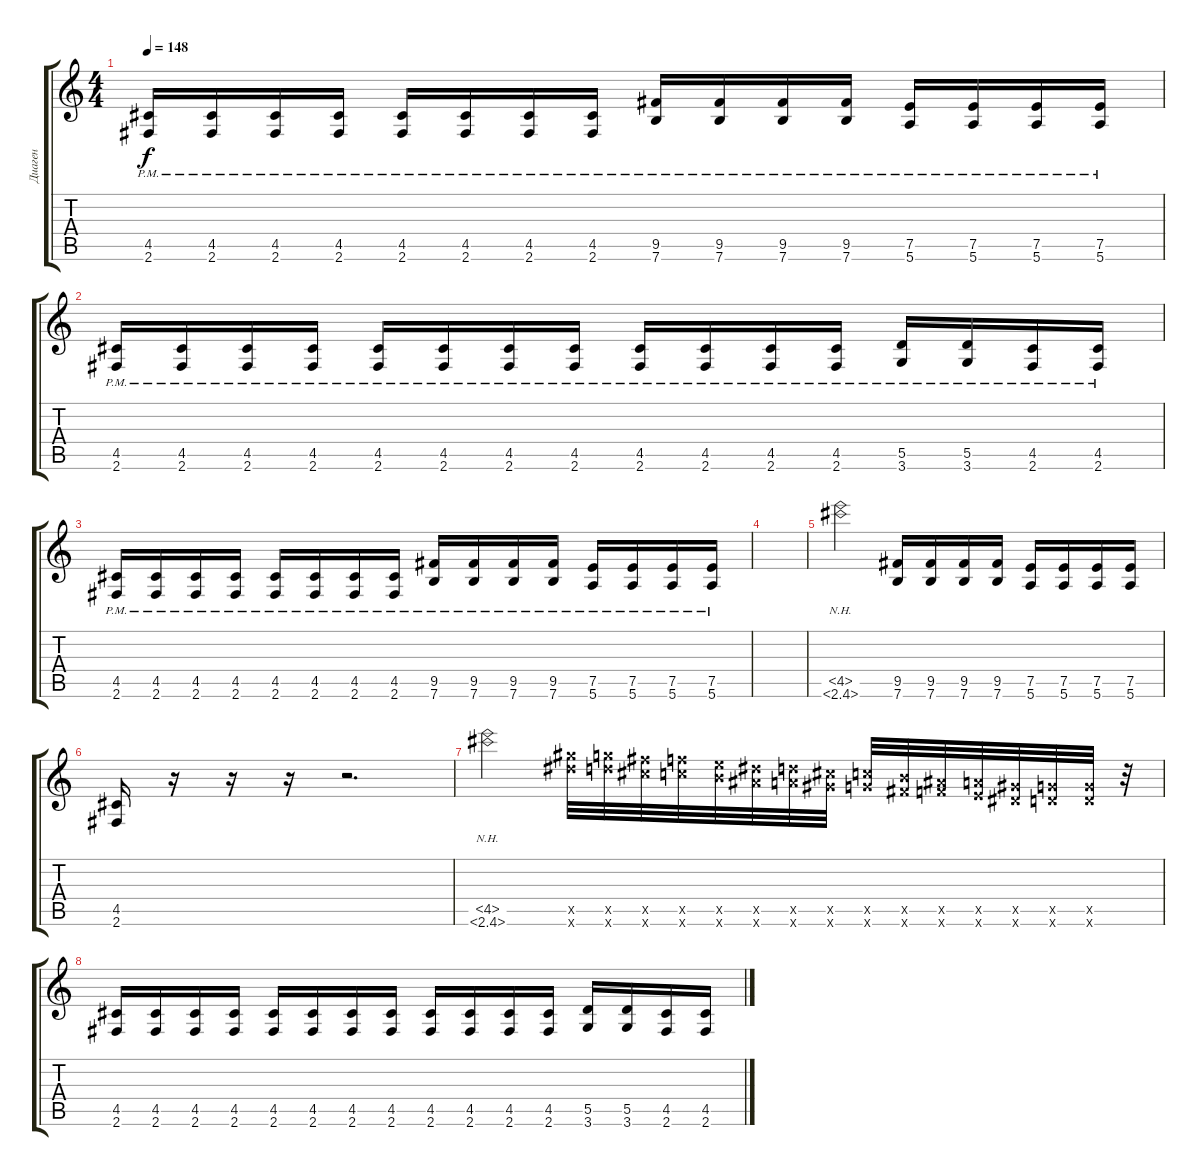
\track ("Диаген" "Диаген") {instrument distortionguitar}
\staff {score tabs}
\tuning (E4 B3 G3 D3 A2 E2) {hide}
\ts (4 4)
\tempo 148
\clef g2
\ks c
(4.5{pm} 2.6{pm}).16{dy f} (4.5{pm} 2.6{pm}).16 (4.5{pm} 2.6{pm}).16 (4.5{pm} 2.6{pm}).16 (4.5{pm} 2.6{pm}).16 (4.5{pm} 2.6{pm}).16 (4.5{pm} 2.6{pm}).16 (4.5{pm} 2.6{pm}).16 (9.5{pm} 7.6{pm}).16 (9.5{pm} 7.6{pm}).16 (9.5{pm} 7.6{pm}).16 (9.5{pm} 7.6{pm}).16 (7.5{pm} 5.6{pm}).16 (7.5{pm} 5.6{pm}).16 (7.5{pm} 5.6{pm}).16 (7.5{pm} 5.6{pm}).16 |
(4.5{pm} 2.6{pm}).16 (4.5{pm} 2.6{pm}).16 (4.5{pm} 2.6{pm}).16 (4.5{pm} 2.6{pm}).16 (4.5{pm} 2.6{pm}).16 (4.5{pm} 2.6{pm}).16 (4.5{pm} 2.6{pm}).16 (4.5{pm} 2.6{pm}).16 (4.5{pm} 2.6{pm}).16 (4.5{pm} 2.6{pm}).16 (4.5{pm} 2.6{pm}).16 (4.5{pm} 2.6{pm}).16 (5.5{pm} 3.6{pm}).16 (5.5{pm} 3.6{pm}).16 (4.5{pm} 2.6{pm}).16 (4.5{pm} 2.6{pm}).16 |
(4.5{pm} 2.6{pm}).16 (4.5{pm} 2.6{pm}).16 (4.5{pm} 2.6{pm}).16 (4.5{pm} 2.6{pm}).16 (4.5{pm} 2.6{pm}).16 (4.5{pm} 2.6{pm}).16 (4.5{pm} 2.6{pm}).16 (4.5{pm} 2.6{pm}).16 (9.5{pm} 7.6{pm}).16 (9.5{pm} 7.6{pm}).16 (9.5{pm} 7.6{pm}).16 (9.5{pm} 7.6{pm}).16 (7.5{pm} 5.6{pm}).16 (7.5{pm} 5.6{pm}).16 (7.5{pm} 5.6{pm}).16 (7.5{pm} 5.6{pm}).16 |
|
(4.5{nh} 2.6{nh}).2 (9.5 7.6).16 (9.5 7.6).16 (9.5 7.6).16 (9.5 7.6).16 (7.5 5.6).16 (7.5 5.6).16 (7.5 5.6).16 (7.5 5.6).16 |
(4.5 2.6).16 r.16 r.16 r.16 r.2{d} |
(4.5{nh} 2.6{nh}).2 (23.5{x} 23.6{x}).32 (22.5{x} 22.6{x}).32 (21.5{x} 21.6{x}).32 (20.5{x} 20.6{x}).32 (19.5{x} 19.6{x}).32 (18.5{x} 18.6{x}).32 (17.5{x} 17.6{x}).32 (16.5{x} 16.6{x}).32 (15.5{x} 15.6{x}).32 (14.5{x} 14.6{x}).32 (13.5{x} 13.6{x}).32 (12.5{x} 12.6{x}).32 (11.5{x} 11.6{x}).32 (10.5{x} 10.6{x}).32 (10.5{x} 10.6{x}).32 r.32 |
(4.5 2.6).16 (4.5 2.6).16 (4.5 2.6).16 (4.5 2.6).16 (4.5 2.6).16 (4.5 2.6).16 (4.5 2.6).16 (4.5 2.6).16 (4.5 2.6).16 (4.5 2.6).16 (4.5 2.6).16 (4.5 2.6).16 (5.5 3.6).16 (5.5 3.6).16 (4.5 2.6).16 (4.5 2.6).16
